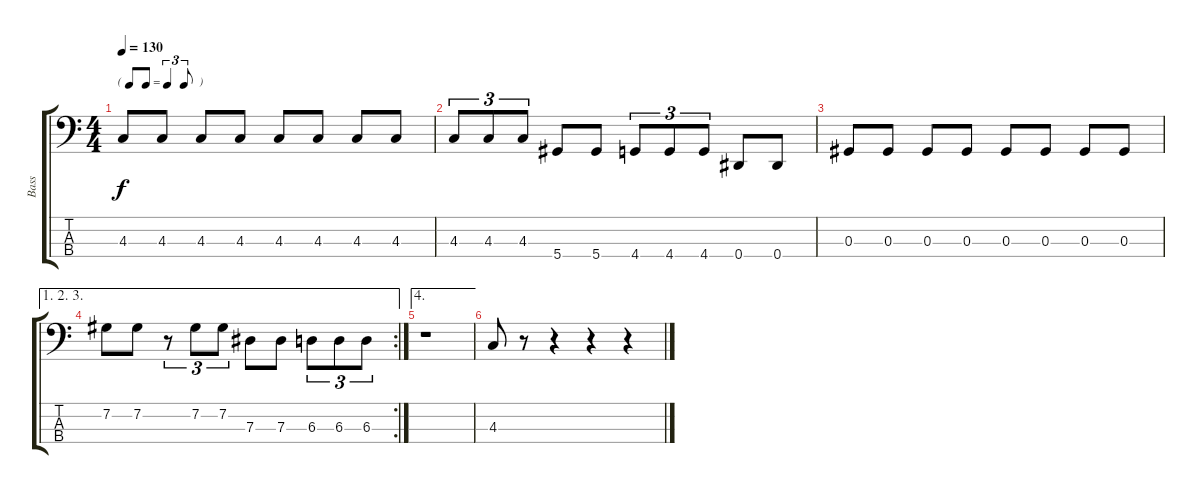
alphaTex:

\track ("Bass" "Bass") {instrument electricbassfinger}
\staff {score tabs}
\tuning (Gb2 Db2 Ab1 Eb1) {hide}
\ts (4 4)
\tf triplet8th
\tempo 130
\clef f4
\ks c
4.3.8{dy f} 4.3.8 4.3.8 4.3.8 4.3.8 4.3.8 4.3.8 4.3.8 |
4.3.8{tu (3 2)} 4.3.8{tu (3 2)} 4.3.8{tu (3 2)} 5.4.8 5.4.8 4.4.8{tu (3 2)} 4.4.8{tu (3 2)} 4.4.8{tu (3 2)} 0.4.8 0.4.8 |
0.3.8 0.3.8 0.3.8 0.3.8 0.3.8 0.3.8 0.3.8 0.3.8 |
\ae (1 2 3)
\rc 2
7.2.8 7.2.8 r.8{tu (3 2)} 7.2.8{tu (3 2)} 7.2.8{tu (3 2)} 7.3.8 7.3.8 6.3.8{tu (3 2)} 6.3.8{tu (3 2)} 6.3.8{tu (3 2)} |
\ae 4
r.1 |
4.3.8 r.8 r.4 r.4 r.4
